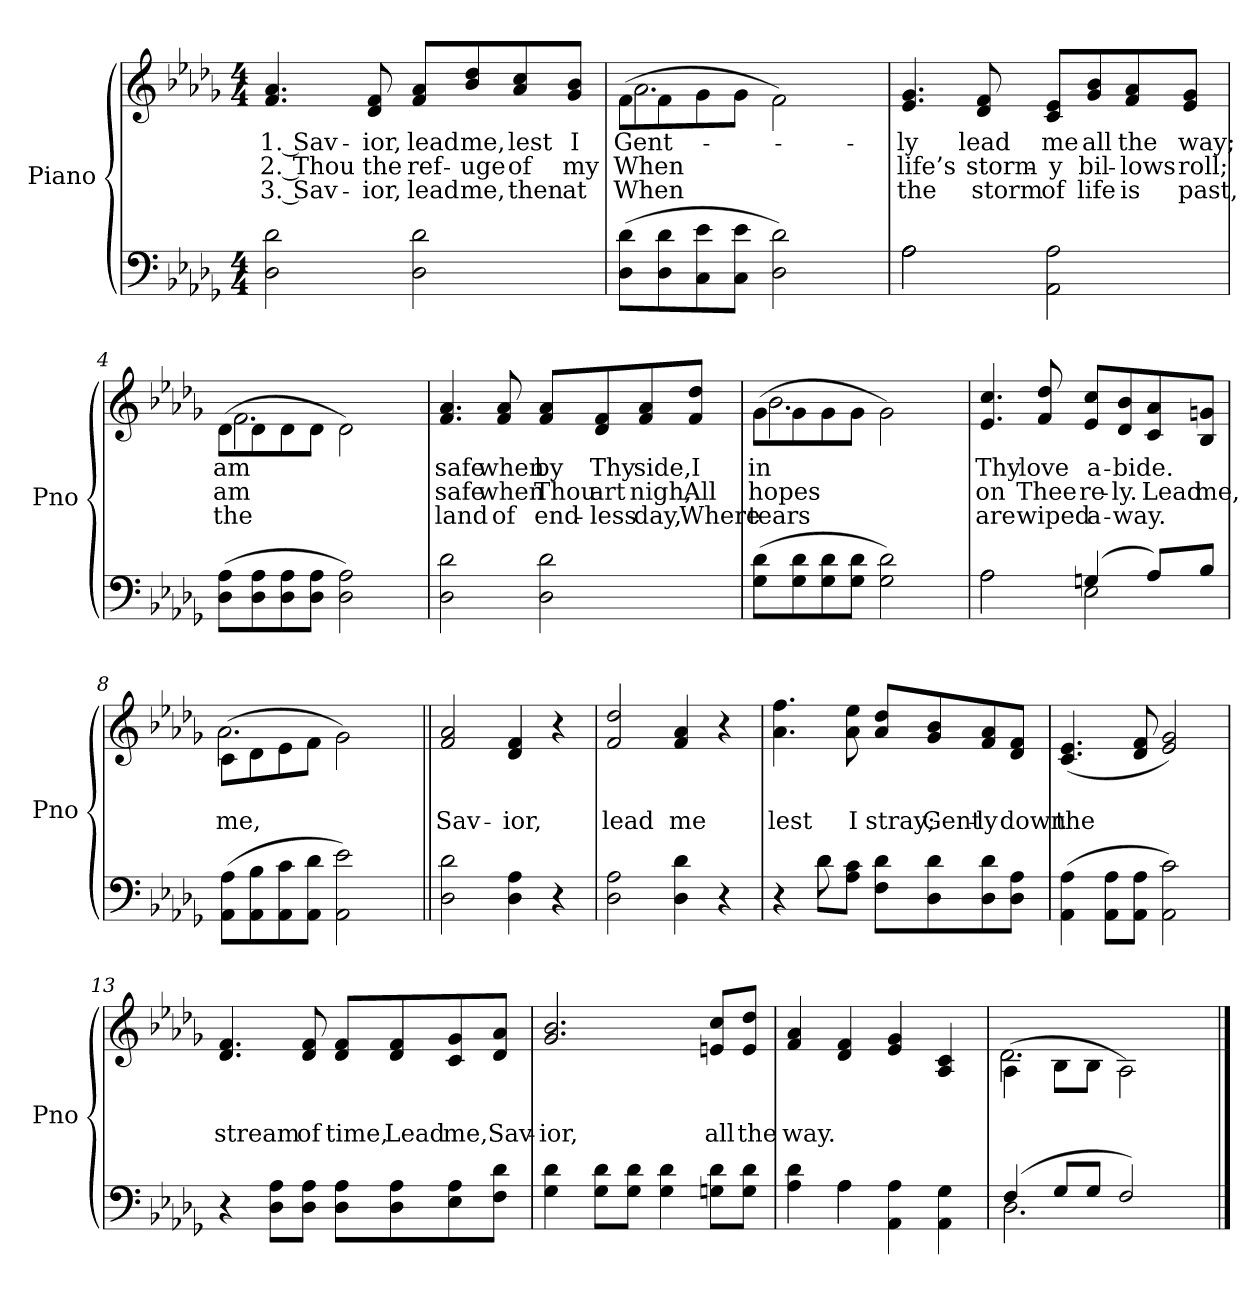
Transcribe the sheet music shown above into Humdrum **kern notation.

**kern	**kern	**text	**text	**text
*part2	*part1	*part1	*part1	*part1
*staff2	*staff1	*staff1	*staff1	*staff1
*I"Piano	*I"Piano	*	*	*
*I'Pno	*I'Pno	*	*	*
*clefF4	*clefG2	*	*	*
*k[b-e-a-d-g-]	*k[b-e-a-d-g-]	*	*	*
*D-:	*D-:	*	*	*
*M4/4	*M4/4	*	*	*
=1	=1	=1	=1	=1
!	!	!LO:LY:b	!LO:LY:b	!LO:LY:b
2D-\ 2d-\	4.f/ 4.a-/	1. Sav-	2. Thou	3. Sav-
!	!	!LO:LY:b	!LO:LY:b	!LO:LY:b
.	8d-/ 8f/	-ior,	the	-ior,
!	!	!LO:LY:b	!LO:LY:b	!LO:LY:b
2D-\ 2d-\	8f/ 8a-/L	lead	ref-	lead
!	!	!LO:LY:b	!LO:LY:b	!LO:LY:b
.	8b-/ 8dd-/	me,	-uge	me,
!	!	!LO:LY:b	!LO:LY:b	!LO:LY:b
.	8a-/ 8cc/	lest	of	then
!	!	!LO:LY:b	!LO:LY:b	!LO:LY:b
.	8g-/ 8b-/J	I	my	at
=2	=2	=2	=2	=2
!	!	!LO:LY:b	!LO:LY:b	!LO:LY:b
*	*^	*	*	*
!	!	!	!LO:LY:b	!LO:LY:b	!LO:LY:b
(>8D-\ 8d-\L	(<8f\L	2.a-\	Gent-	When	When
8D-\ 8d-\	8f\	.	.	.	.
8C\ 8e-\	8g-\	.	.	.	.
8C\ 8e-\J	8g-\J	.	.	.	.
2D-\ 2d-\)	2f\)	.	.	.	.
.	.	4ryy	.	.	.
!!LO:LB:g=z
=3	=3	=3	=3	=3	=3
*^	*	*	*	*	*
!	!	!	!	!LO:LY:b	!LO:LY:b	!LO:LY:b
*	*	*v	*v	*	*	*
2A-\	2A-\	4.e-/ 4.g-/	-ly	life’s	the
!	!	!	!LO:LY:b	!LO:LY:b	!LO:LY:b
.	.	8d-/ 8f/	lead	storm-	storm
!	!	!	!LO:LY:b	!LO:LY:b	!LO:LY:b
2AA-\ 2A-\	2ryy	8c/ 8e-/L	me	-y	of
!	!	!	!LO:LY:b	!LO:LY:b	!LO:LY:b
.	.	8g-/ 8b-/	all	bil-	life
!	!	!	!LO:LY:b	!LO:LY:b	!LO:LY:b
.	.	8f/ 8a-/	the	-lows	is
!	!	!	!LO:LY:b	!LO:LY:b	!LO:LY:b
.	.	8e-/ 8g-/J	way;	roll;	past,
*v	*v	*	*	*	*
=4	=4	=4	=4	=4
!	!	!LO:LY:b	!LO:LY:b	!LO:LY:b
*	*^	*	*	*
!	!	!	!LO:LY:b	!LO:LY:b	!LO:LY:b
(>8D-\ 8A-\L	(<8d-\L	2.f\	am	am	the
8D-\ 8A-\	8d-\	.	.	.	.
8D-\ 8A-\	8d-\	.	.	.	.
8D-\ 8A-\J	8d-\J	.	.	.	.
2D-\ 2A-\)	2d-\)	.	.	.	.
.	.	4ryy	.	.	.
!!LO:LB:g=z
=5	=5	=5	=5	=5	=5
!	!	!	!LO:LY:b	!LO:LY:b	!LO:LY:b
*	*v	*v	*	*	*
2D-\ 2d-\	4.f/ 4.a-/	safe	safe	land
!	!	!LO:LY:b	!LO:LY:b	!LO:LY:b
.	8f/ 8a-/	when	when	of
!	!	!LO:LY:b	!LO:LY:b	!LO:LY:b
2D-\ 2d-\	8f/ 8a-/L	by	Thou	end-
!	!	!LO:LY:b	!LO:LY:b	!LO:LY:b
.	8d-/ 8f/	Thy	art	-less
!	!	!LO:LY:b	!LO:LY:b	!LO:LY:b
.	8f/ 8a-/	side,	nigh,	day,
!	!	!LO:LY:b	!LO:LY:b	!LO:LY:b
.	8f/ 8dd-/J	I	All	Where
=6	=6	=6	=6	=6
!	!	!LO:LY:b	!LO:LY:b	!LO:LY:b
*	*^	*	*	*
!	!	!	!LO:LY:b	!LO:LY:b	!LO:LY:b
(>8G-\ 8d-\L	(<8g-\L	2.b-\	in	hopes	tears
8G-\ 8d-\	8g-\	.	.	.	.
8G-\ 8d-\	8g-\	.	.	.	.
8G-\ 8d-\J	8g-\J	.	.	.	.
2G-\ 2d-\)	2g-\)	.	.	.	.
.	.	4ryy	.	.	.
!!LO:PB:g=z
=7	=7	=7	=7	=7	=7
*^	*	*	*	*	*
!	!	!	!	!LO:LY:b	!LO:LY:b	!LO:LY:b
*	*	*v	*v	*	*	*
2A-\	2A-\	4.e-/ 4.cc/	Thy	on	are
!	!	!	!LO:LY:b	!LO:LY:b	!LO:LY:b
.	.	8f/ 8dd-/	love	Thee	wiped
!	!	!	!LO:LY:b	!LO:LY:b	!LO:LY:b
(>4Gn/	2E-\	8e-/ 8cc/L	a-	re-	a-
!	!	!	!LO:LY:b	!LO:LY:b	!LO:LY:b
.	.	8d-/ 8b-/	-bide.	-ly.	-way.
!	!	!	!	!LO:LY:b	!
8A-/L)	.	8c/ 8a-/	.	Lead	.
!	!	!	!	!LO:LY:b	!
8B-/J	.	8B-/ 8gn/J	.	me,	.
*v	*v	*	*	*	*
=8	=8	=8	=8	=8
!	!	!	!LO:LY:b	!
*	*^	*	*	*
!	!	!	!	!LO:LY:b	!
(>8AA-\ 8A-\L	(<8c\L	2.a-\	.	me,	.
8AA-\ 8B-\	8d-\	.	.	.	.
8AA-\ 8c\	8e-\	.	.	.	.
8AA-\ 8d-\J	8f\J	.	.	.	.
2AA-\ 2e-\)	2g-\)	.	.	.	.
.	.	4ryy	.	.	.
=9||	=9||	=9||	=9||	=9||	=9||
!	!LO:TX:a:t=Refrain	!	!	!	!
!	!	!	!	!LO:LY:b	!
*	*v	*v	*	*	*
2D-\ 2d-\	2f/ 2a-/	.	Sav-	.
!	!	!	!LO:LY:b	!
4D-\ 4A-\	4d-/ 4f/	.	-ior,	.
4r	4r	.	.	.
=10	=10	=10	=10	=10
!	!	!	!LO:LY:b	!
2D-\ 2A-\	2f/ 2dd-/	.	lead	.
!	!	!	!LO:LY:b	!
4D-\ 4d-\	4f/ 4a-/	.	me	.
4r	4r	.	.	.
!!LO:LB:g=z
=11	=11	=11	=11	=11
*^	*	*	*	*
!	!	!	!	!LO:LY:b	!
4r	4ryy	4.a-\ 4.ff\	.	lest	.
8d-\L	8d-\	.	.	.	.
!	!	!	!	!LO:LY:b	!
8A-\ 8c\J	2ryy	8a-\ 8ee-\	.	I	.
!	!	!	!	!LO:LY:b	!
8F\ 8d-\L	.	8a-/ 8dd-/L	.	stray;	.
!	!	!	!	!LO:LY:b	!
8D-\ 8d-\	.	8g-/ 8b-/	.	Gent-	.
!	!	!	!	!LO:LY:b	!
8D-\ 8d-\	.	8f/ 8a-/	.	-ly	.
!	!	!	!	!LO:LY:b	!
8D-\ 8A-\J	8ryy	8d-/ 8f/J	.	down	.
=12	=12	=12	=12	=12	=12
!	!	!	!	!LO:LY:b	!
*v	*v	*	*	*	*
(>4AA-\ 4A-\	(<4.c/ 4.e-/	.	the	.
8AA-\ 8A-\L	.	.	.	.
8AA-\ 8A-\J	8d-/ 8f/	.	.	.
2AA-\ 2c\)	2e-/ 2g-/)	.	.	.
=13	=13	=13	=13	=13
!	!	!	!LO:LY:b	!
4r	4.d-/ 4.f/	.	stream	.
8D-\ 8A-\L	.	.	.	.
!	!	!	!LO:LY:b	!
8D-\ 8A-\J	8d-/ 8f/	.	of	.
!	!	!	!LO:LY:b	!
8D-\ 8A-\L	8d-/ 8f/L	.	time,	.
!	!	!	!LO:LY:b	!
8D-\ 8A-\	8d-/ 8f/	.	Lead	.
!	!	!	!LO:LY:b	!
8E-\ 8A-\	8c/ 8g-/	.	me,	.
!	!	!	!LO:LY:b	!
8F\ 8d-\J	8d-/ 8a-/J	.	Sav-	.
!!LO:LB:g=z
=14	=14	=14	=14	=14
!	!	!	!LO:LY:b	!
4G-\ 4d-\	2.g-/ 2.b-/	.	-ior,	.
8G-\ 8d-\L	.	.	.	.
8G-\ 8d-\J	.	.	.	.
4G-\ 4d-\	.	.	.	.
!	!	!	!LO:LY:b	!
8Gn\ 8d-\L	8en/ 8cc/L	.	all	.
!	!	!	!LO:LY:b	!
8G\ 8d-\J	8e/ 8dd-/J	.	the	.
=15	=15	=15	=15	=15
*^	*	*	*	*
!	!	!	!	!LO:LY:b	!
4A-\ 4d-\	4ryy	4f/ 4a-/	.	way.	.
4A-\	4A-\	4d-/ 4f/	.	.	.
4AA-\ 4A-\	2ryy	4e-/ 4g-/	.	.	.
4AA-\ 4G-\	.	4A-/ 4c/	.	.	.
=16	=16	=16	=16	=16	=16
*	*	*^	*	*	*
(>4F/	2.D-\	(<4A-\	2.d-\	.	.	.
8G-/L	.	8B-\L	.	.	.	.
8G-/J	.	8B-\J	.	.	.	.
2F/)	.	2A-\)	.	.	.	.
.	4ryy	.	4ryy	.	.	.
*v	*v	*	*	*	*	*
*	*v	*v	*	*	*
==	==	==	==	==
*-	*-	*-	*-	*-
